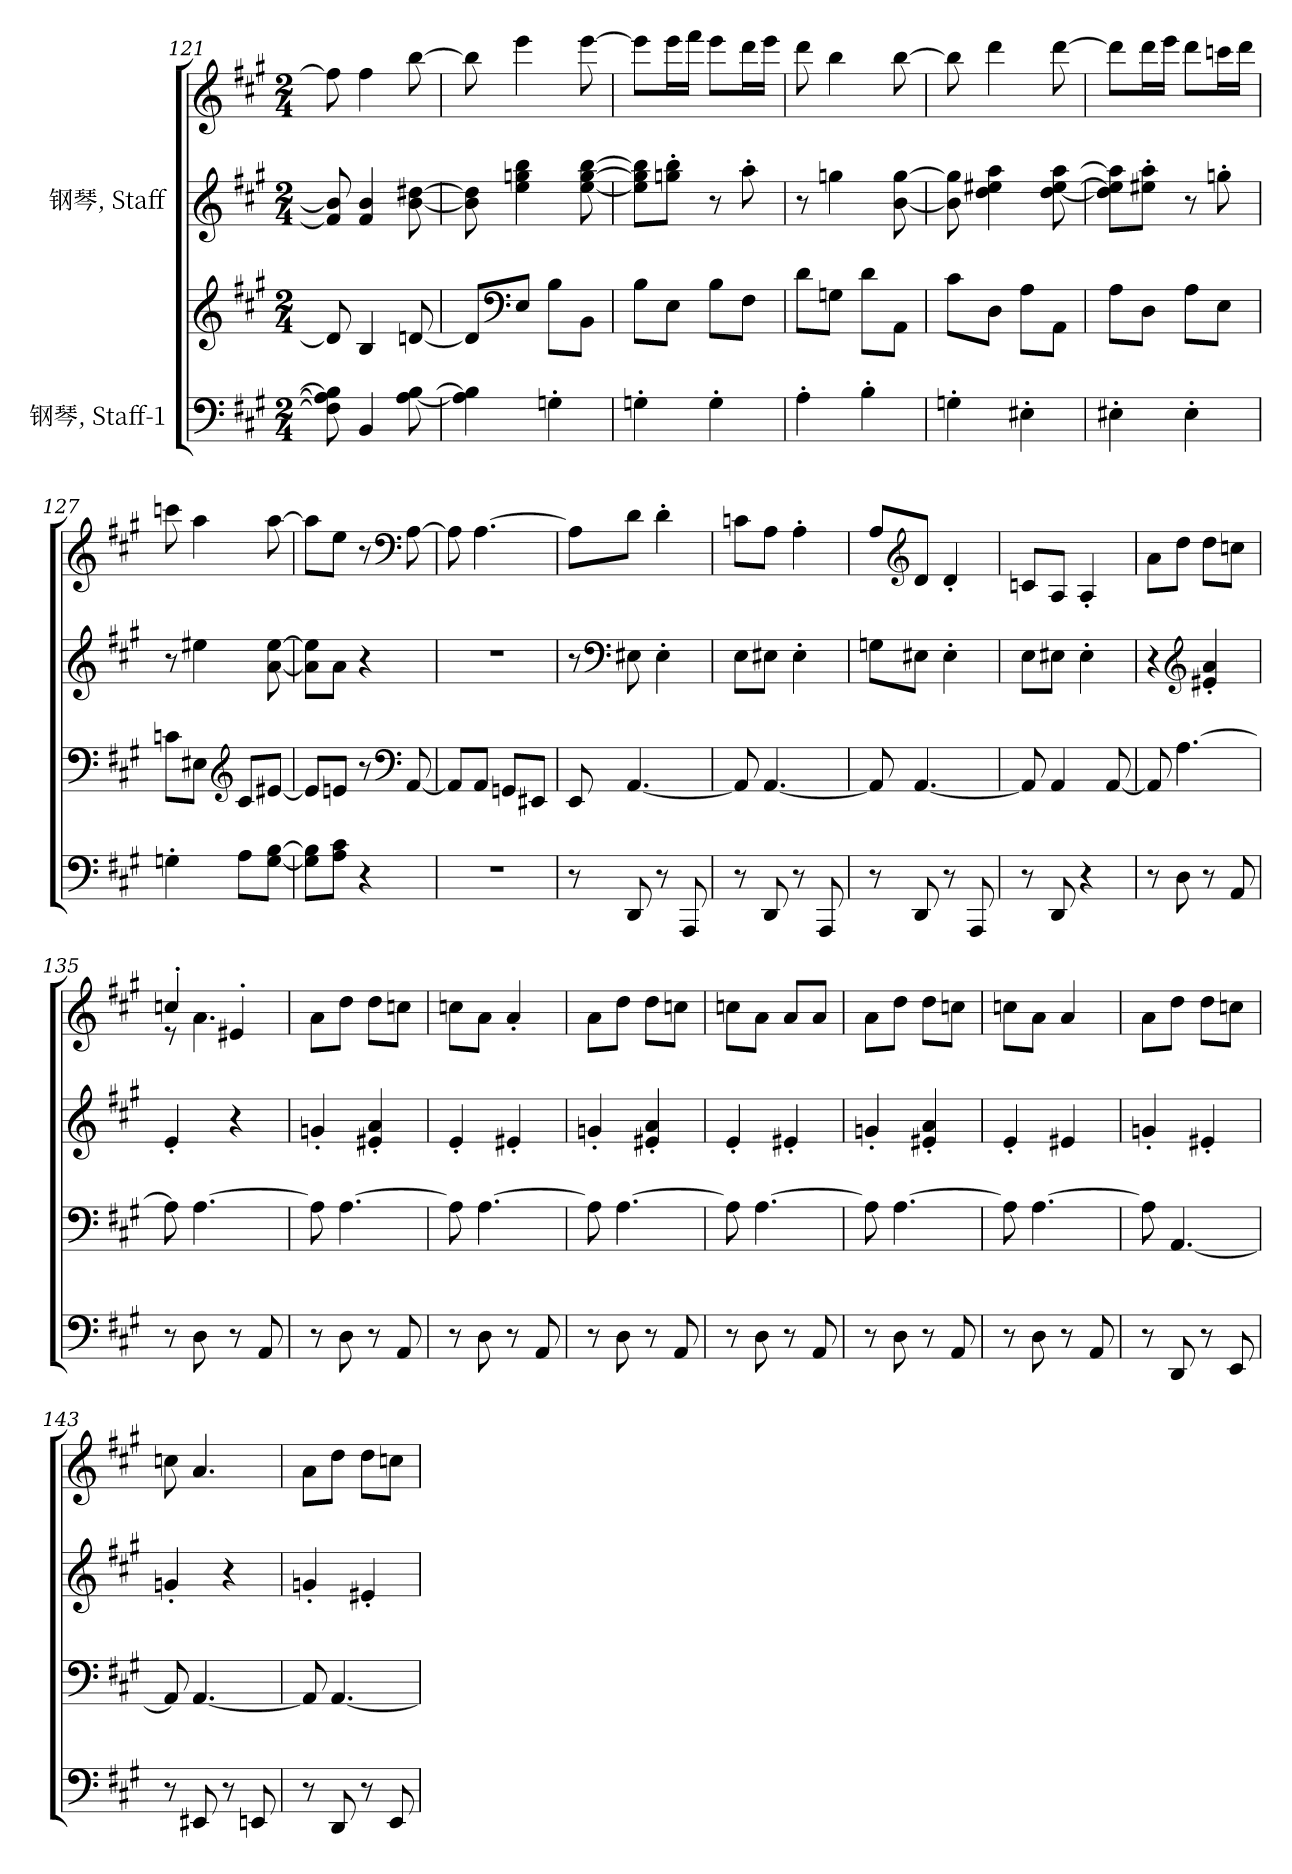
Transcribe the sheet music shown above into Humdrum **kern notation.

**kern	**kern	**kern	**kern
*part2	*part2	*part1	*part1
*staff4	*staff3	*staff2	*staff1
*I"钢琴, Staff-1	*	*I"钢琴, Staff	*
*clefF4	*clefG2	*clefG2	*clefG2
*k[f#c#g#]	*k[f#c#g#]	*k[f#c#g#]	*k[f#c#g#]
*M2/4	*M2/4	*M2/4	*M2/4
=121	=121	=121	=121
8F#\] 8A\] 8B\]	8d#/]	8f#/] 8b/]	8ff#\]
4BB/	4B/	4f#/ 4b/	4ff#\
[8A\ [8B\	[8dn/	[8b\ [8dd#X\	[8bb\
!!LO:LB:g=z
=122	=122	=122	=122
4A\] 4B\]	8d/L]	8b\] 8dd#\]	8bb\]
*	*clefF4	*	*
.	8E/J	4ee\ 4ggn\ 4bb\	4eee\
4Gn'\	8B\L	.	.
.	8BB\J	[8ee\ [8gg\ [8bb\	[8eee\
=123	=123	=123	=123
4Gn'\	8B\L	8ee\] 8gg\] 8bb\]L	8eee\L]
.	8E\J	8ggn\' 8bb\'J	16eee\L
.	.	.	16fff#\JJ
4G'\	8B\L	8r	8eee\L
.	8F#\J	8aa'\	16ddd\L
.	.	.	16eee\JJ
=124	=124	=124	=124
4A'\	8d\L	8r	8ddd\
.	8Gn\J	4ggn\	4bb\
4B'\	8d\L	.	.
.	8AA\J	[8b\ [8gg\	[8bb\
=125	=125	=125	=125
4Gn'\	8c#\L	8b\] 8gg\]	8bb\]
.	8D\J	4dd\ 4ee#X\ 4aa\	4ddd\
4E#X'\	8A\L	.	.
.	8AA\J	[8dd\ [8ee#\ [8aa\	[8ddd\
=126	=126	=126	=126
4E#X'\	8A\L	8dd\] 8ee#\] 8aa\]L	8ddd\L]
.	8D\J	8ee#X\' 8aa\'J	16ddd\L
.	.	.	16eee\JJ
4E#'\	8A\L	8r	8ddd\L
.	8E\J	8ggn'\	16cccn\L
.	.	.	16ddd\JJ
!!LO:PB:g=z
=127	=127	=127	=127
4Gn'\	8cn\L	8r	8cccn\
.	8E#X\J	4ee#X\	4aa\
*	*clefG2	*	*
8A\L	8c/L	.	.
[8G\ [8B\J	[8e#X/J	[8a\ [8ee#\	[8aa\
=128	=128	=128	=128
8G\] 8B\]L	8e#/L]	8a\] 8ee#\]L	8aa\L]
8A\ 8c#\J	8en/J	8a\J	8ee\J
4r	8r	4r	8r
*	*clefF4	*	*clefF4
.	[8AA/	.	[8A\
=129	=129	=129	=129
2r	8AA/L]	2r	8A\]
.	8AA/J	.	[4.A\
.	8GGn/L	.	.
.	8EE#X/J	.	.
=130	=130	=130	=130
8r	8EE/	8r	8A\L]
*	*	*clefF4	*
8DD/	[4.AA/	8E#X\	8d\J
8r	.	4E#'\	4d'\
8AAA/	.	.	.
=131	=131	=131	=131
8r	8AA/]	8E\L	8cn\L
8DD/	[4.AA/	8E#X\J	8A\J
8r	.	4E#'\	4A'\
8AAA/	.	.	.
!!LO:LB:g=z
=132	=132	=132	=132
8r	8AA/]	8Gn\L	8A/L
*	*	*	*clefG2
8DD/	[4.AA/	8E#X\J	8d/J
8r	.	4E#'\	4d'/
8AAA/	.	.	.
=133	=133	=133	=133
8r	8AA/]	8E\L	8cn/L
8DD/	4AA/	8E#X\J	8A/J
4r	.	4E#'\	4A'/
.	[8AA/	.	.
=134	=134	=134	=134
8r	8AA/]	4r	8a\L
8D\	[4.A\	.	8dd\J
*	*	*clefG2	*
8r	.	4e#X/' 4a/'	8dd\L
8AA/	.	.	8ccn\J
=135	=135	=135	=135
*	*	*	*^
8r	8A\]	4e'/	4ccn'/	8r
8D\	[4.A\	.	.	4.a\
8r	.	4r	4e#X'/	.
8AA/	.	.	.	.
*	*	*	*v	*v
=136	=136	=136	=136
8r	8A\]	4gn'/	8a\L
8D\	[4.A\	.	8dd\J
8r	.	4e#X/' 4a/'	8dd\L
8AA/	.	.	8ccn\J
=137	=137	=137	=137
8r	8A\]	4e'/	8ccn\L
8D\	[4.A\	.	8a\J
8r	.	4e#X'/	4a'/
8AA/	.	.	.
!!LO:LB:g=z
=138	=138	=138	=138
8r	8A\]	4gn'/	8a\L
8D\	[4.A\	.	8dd\J
8r	.	4e#X/' 4a/'	8dd\L
8AA/	.	.	8ccn\J
=139	=139	=139	=139
8r	8A\]	4e'/	8ccn\L
8D\	[4.A\	.	8a\J
8r	.	4e#X'/	8a/L
8AA/	.	.	8a/J
=140	=140	=140	=140
8r	8A\]	4gn'/	8a\L
8D\	[4.A\	.	8dd\J
8r	.	4e#X/' 4a/'	8dd\L
8AA/	.	.	8ccn\J
=141	=141	=141	=141
8r	8A\]	4e'/	8ccn\L
8D\	[4.A\	.	8a\J
8r	.	4e#X/	4a/
8AA/	.	.	.
=142	=142	=142	=142
8r	8A\]	4gn'/	8a\L
8DD/	[4.AA/	.	8dd\J
8r	.	4e#X'/	8dd\L
8EE/	.	.	8ccn\J
=143	=143	=143	=143
8r	8AA/]	4gn'/	8ccn\
8EE#X/	[4.AA/	.	4.a/
8r	.	4r	.
8EEn/	.	.	.
!!LO:PB:g=z
=144	=144	=144	=144
8r	8AA/]	4gn'/	8a\L
8DD/	[4.AA/	.	8dd\J
8r	.	4e#X'/	8dd\L
8EE/	.	.	8ccn\J
=	=	=	=
*-	*-	*-	*-
